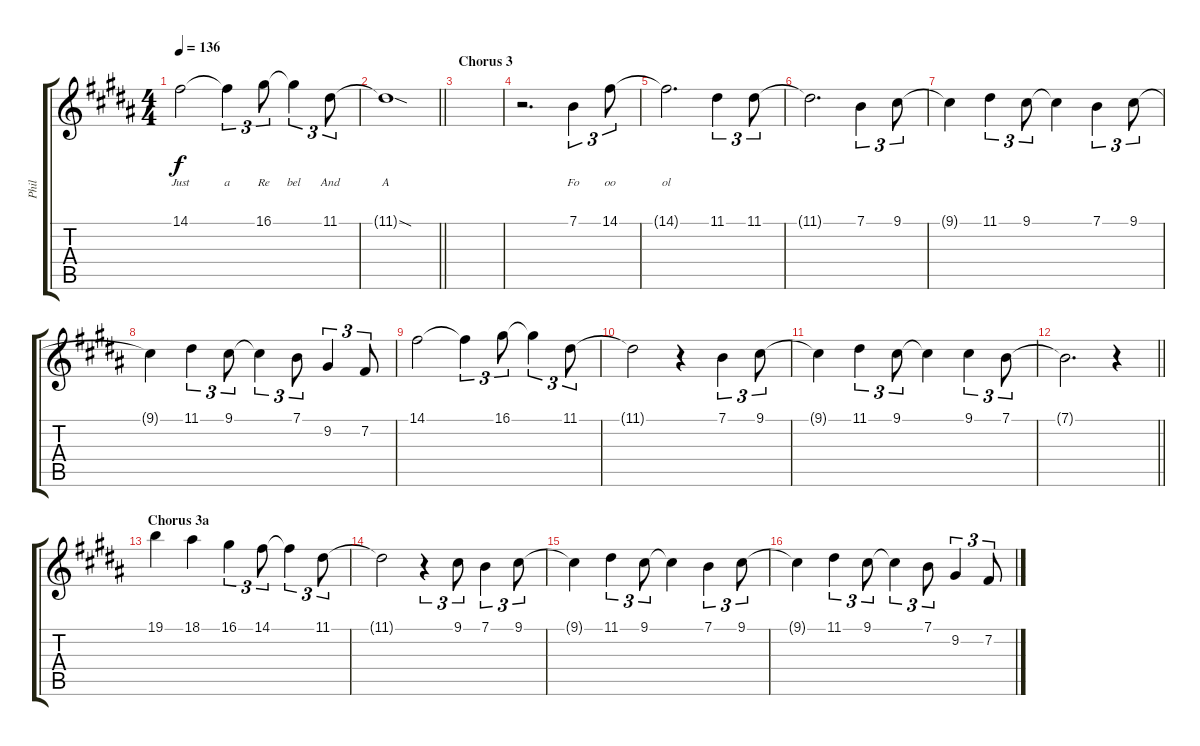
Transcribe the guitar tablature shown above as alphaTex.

\track ("Phil" "Phil") {instrument brightacousticpiano}
\staff {score tabs}
\tuning (E4 B3 G3 D3 A2 E2) {hide}
\ts (4 4)
\tempo 136
\clef g2
\ks b
14.1.2{lyrics (0 "Just") lyrics (1 "") lyrics (2 "") lyrics (3 "") lyrics (4 "") dy f} 14.1{t}.4{tu (3 2) lyrics (0 "a") lyrics (1 "") lyrics (2 "") lyrics (3 "") lyrics (4 "")} 16.1.8{tu (3 2) lyrics (0 "Re") lyrics (1 "") lyrics (2 "") lyrics (3 "") lyrics (4 "")} 16.1{t}.4{tu (3 2) lyrics (0 "bel") lyrics (1 "") lyrics (2 "") lyrics (3 "") lyrics (4 "")} 11.1.8{tu (3 2) lyrics (0 "And") lyrics (1 "") lyrics (2 "") lyrics (3 "") lyrics (4 "")} |
\barLineRight lightlight
11.1{sod t}.1{lyrics (0 "A") lyrics (1 "") lyrics (2 "") lyrics (3 "") lyrics (4 "")} |
\section ("" "Chorus 3")
|
r.2{d} 7.1.4{tu (3 2) lyrics (0 "Fo") lyrics (1 "") lyrics (2 "") lyrics (3 "") lyrics (4 "")} 14.1.8{tu (3 2) lyrics (0 "oo") lyrics (1 "") lyrics (2 "") lyrics (3 "") lyrics (4 "")} |
14.1{t}.2{d lyrics (0 "ol") lyrics (1 "") lyrics (2 "") lyrics (3 "") lyrics (4 "")} 11.1.4{tu (3 2)} 11.1.8{tu (3 2)} |
11.1{t}.2{d} 7.1.4{tu (3 2)} 9.1.8{tu (3 2)} |
9.1{t}.4 11.1.4{tu (3 2)} 9.1.8{tu (3 2)} 9.1{t}.4 7.1.4{tu (3 2)} 9.1.8{tu (3 2)} |
9.1{t}.4 11.1.4{tu (3 2)} 9.1.8{tu (3 2)} 9.1{t}.4{tu (3 2)} 7.1.8{tu (3 2)} 9.2.4{tu (3 2)} 7.2.8{tu (3 2)} |
14.1.2 14.1{t}.4{tu (3 2)} 16.1.8{tu (3 2)} 16.1{t}.4{tu (3 2)} 11.1.8{tu (3 2)} |
11.1{t}.2 r.4 7.1.4{tu (3 2)} 9.1.8{tu (3 2)} |
9.1{t}.4 11.1.4{tu (3 2)} 9.1.8{tu (3 2)} 9.1{t}.4 9.1.4{tu (3 2)} 7.1.8{tu (3 2)} |
\barLineRight lightlight
7.1{t}.2{d} r.4 |
\section ("" "Chorus 3a")
19.1.4 18.1.4 16.1.4{tu (3 2)} 14.1.8{tu (3 2)} 14.1{t}.4{tu (3 2)} 11.1.8{tu (3 2)} |
11.1{t}.2 r.4{tu (3 2)} 9.1.8{tu (3 2)} 7.1.4{tu (3 2)} 9.1.8{tu (3 2)} |
9.1{t}.4 11.1.4{tu (3 2)} 9.1.8{tu (3 2)} 9.1{t}.4 7.1.4{tu (3 2)} 9.1.8{tu (3 2)} |
9.1{t}.4 11.1.4{tu (3 2)} 9.1.8{tu (3 2)} 9.1{t}.4{tu (3 2)} 7.1.8{tu (3 2)} 9.2.4{tu (3 2)} 7.2.8{tu (3 2)}
